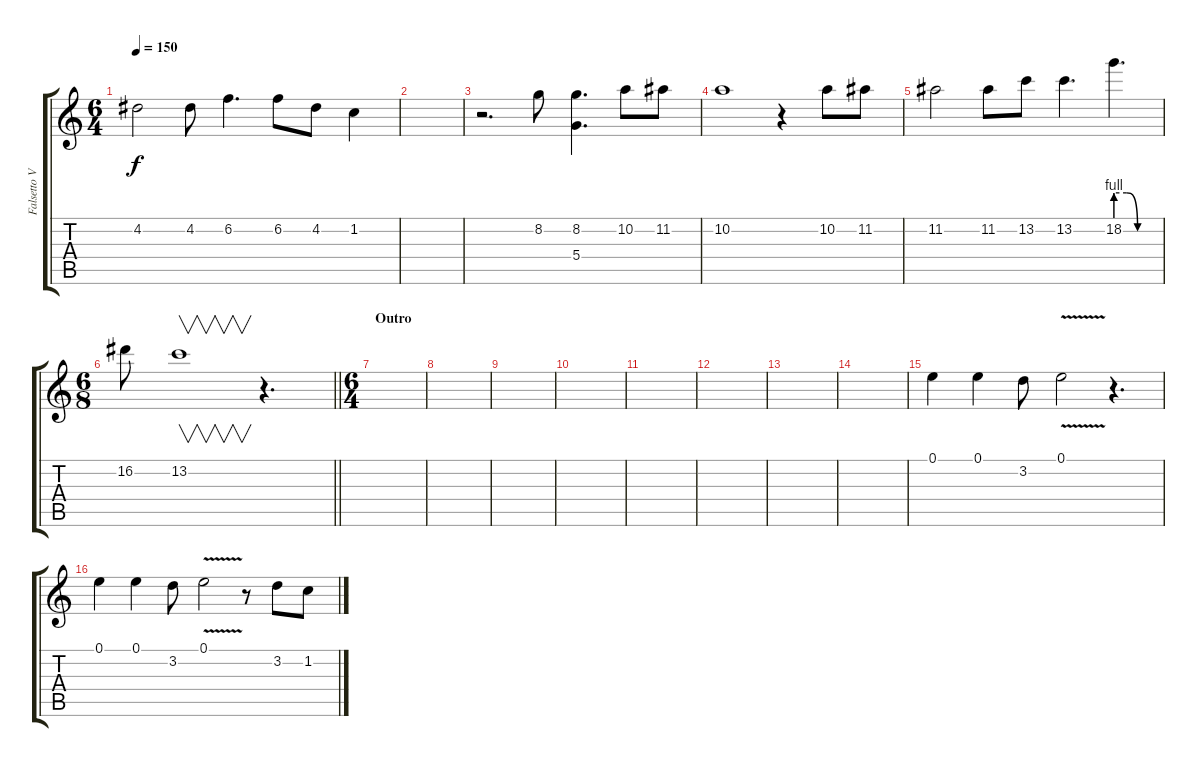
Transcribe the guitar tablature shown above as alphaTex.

\track ("Falsetto Vocals" "Falsetto V") {instrument acousticguitarnylon}
\staff {score tabs}
\tuning (E4 B3 G3 D3 A2 E2) {hide}
\ts (6 4)
\tempo 150
\clef g2
\ks c
4.2.2{dy f} 4.2.8 6.2.4{d} 6.2.8 4.2.8 1.2.4 |
|
r.2{d} 8.2.8 (8.2 5.4).4{d} 10.2.8 11.2.8 |
10.2.1 r.4 10.2.8 11.2.8 |
11.2.2 11.2.8 13.2.8 13.2.4{d} 18.2{be (custom 0 4 15 4 30 0 60 0)}.4{d} |
\ts (6 8)
\barLineRight lightlight
16.2.8 13.2.1{v} r.4{d} |
\ts (6 4)
\section ("" "Outro")
|
|
|
|
|
|
|
|
0.1.4 0.1.4 3.2.8 0.1{v}.2 r.4{d} |
0.1.4 0.1.4 3.2.8 0.1{v}.2 r.8 3.2.8 1.2.8
